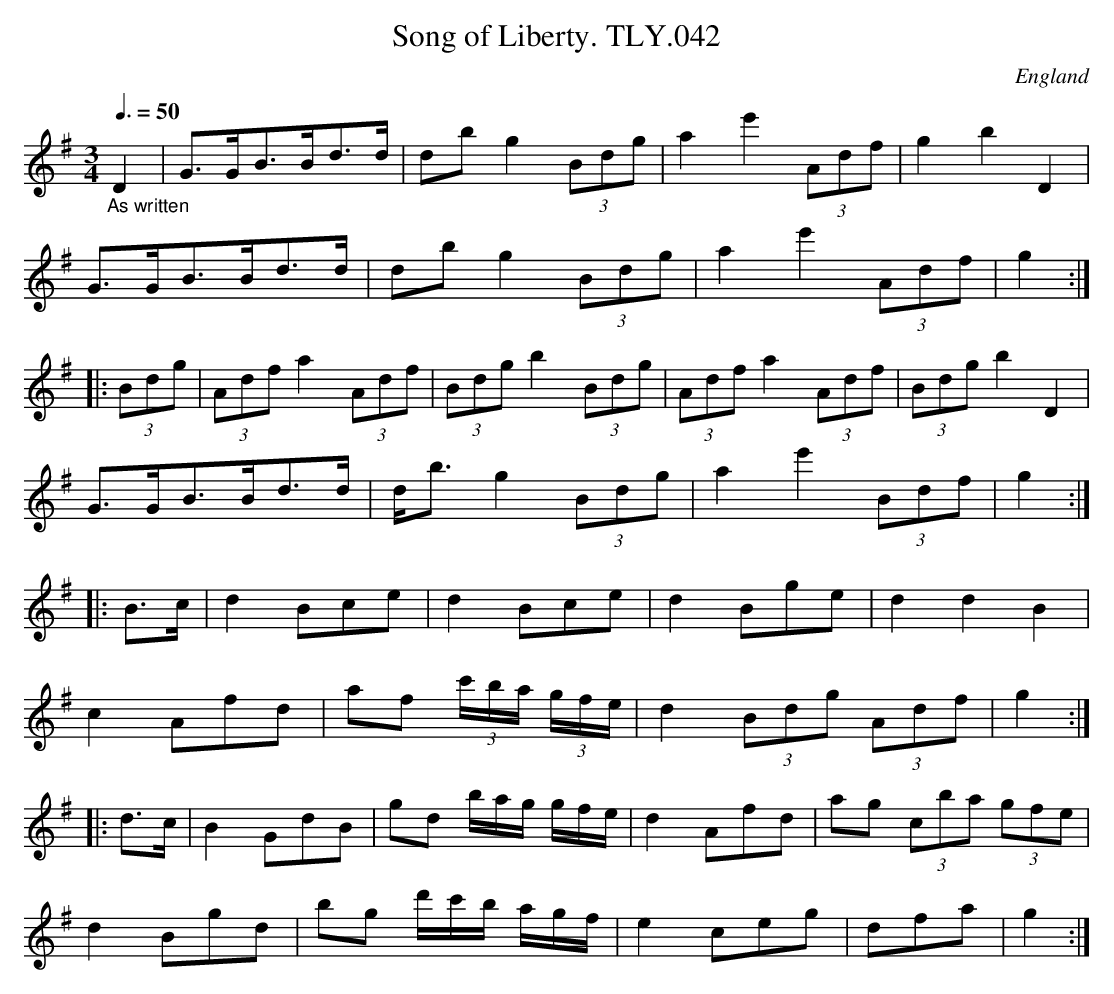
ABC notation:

X:1
T:Song of Liberty. TLY.042
M:3/4
L:1/8
Q:3/8=50
O:England
K:G major
"_As written"D2|G>GB>Bd>d| db g2 (3Bdg| a2e'2 (3Adf| g2 b2 D2|!
G>GB>Bd>d| db g2  (3Bdg| a2e'2 (3Adf| g2:|!
|:(3Bdg| (3Adf a2 (3Adf | (3Bdg b2 (3Bdg|  (3Adf a2 (3Adf|\
(3Bdg b2D2|!
G>GB>Bd>d|d<b g2 (3Bdg| a2e'2 (3Bdf| g2:|!
|:B>c|d2  Bce| d2 Bce| d2 Bge| d2d2 B2|!
c2 Afd| af (3c'/b/a/ (3g/f/e/| d2 (3Bdg (3Adf| g2:|!
|:d>c|B2 GdB| gd b/a/g/ g/f/e/| d2 Afd| ag (3cba (3gfe|!
d2 Bgd|bg d'/c'/b/ a/g/f/| e2 ceg| dfa|g2:|
